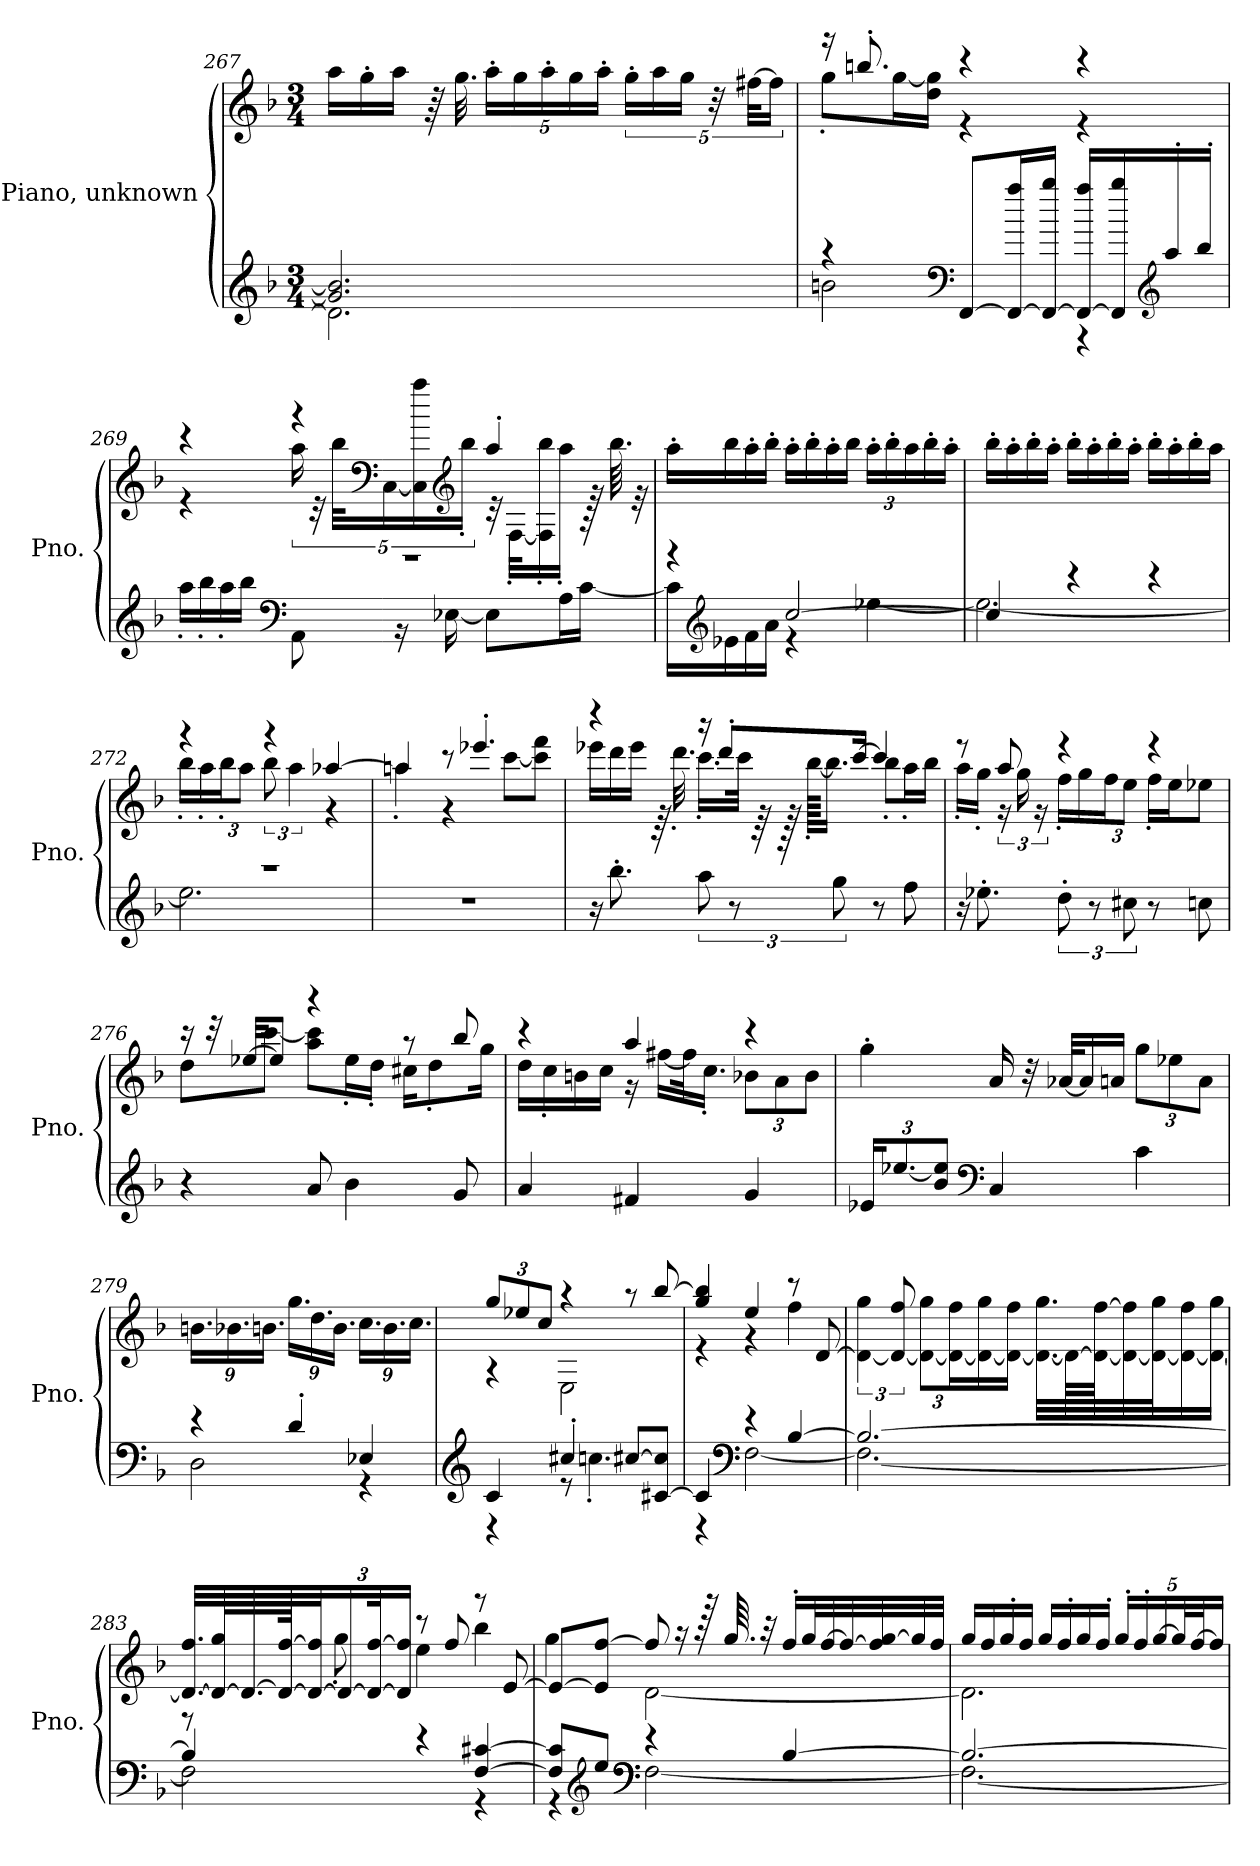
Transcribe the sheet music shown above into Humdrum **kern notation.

**kern	**kern
*part1	*part1
*staff2	*staff1
*I"Piano, unknown	*
*I'Pno.	*
!!LO:LB:g=z
*clefG2	*clefG2
*k[b-]	*k[b-]
*M3/4	*M3/4
=267	=267
*^	*
2.g/] 2.b/]	2.d\]	16aa\LL
.	.	16gg'\
.	.	16aa\JJ
.	.	64r
.	.	32.gg\
*	*	*Xbrackettup
.	.	20aa'\LL
.	.	20gg\
.	.	20aa'\
.	.	20gg\
.	.	20aa'\JJ
*	*	*brackettup
.	.	20gg'\LL
.	.	20aa\
.	.	20gg\JJ
.	.	40r
.	.	[40ff#X\KLL
.	.	20ff#\JJ]
=268	=268	=268
*	*	*^
4r	2bn\	16r	8gg'\L
.	.	8.bbn'/	.
.	.	.	[16gg\L
.	.	.	16dd\ 16gg\]JJ
*clefF4	*	*	*
[8FF/L	.	4r	4r
16FF/_ 16aa/L	.	.	.
16FF/_ 16bb-/JJ	.	.	.
16FF/_ 16aa/LL	4r	4r	4r
16FF/] 16bb-/	.	.	.
*clefG2	*	*	*
16aa'/	.	.	.
16bb-'/JJ	.	.	.
!!LO:PB:g=z	!!
=269	=269	=269	=269
2.r	16aa'\LL	4r	4r
.	16bb-'\	.	.
.	16aa'\	.	.
.	16bb-\JJ	.	.
*clefF4	*	*	*
.	8AA\	4r	20aa\
.	.	.	40r
.	.	.	40bb-\KLL
*	*	*clefF4	*
.	.	.	[20C\
.	16r	.	.
.	.	.	20C\] 20aa\
.	[16E-X\	.	.
*	*	*clefG2	*
.	.	.	20bb-'\JJ
.	8E-\L]	4aa'/	32r
.	.	.	[32F'\KLL
.	.	.	16F\]' 16bb-\'
.	16A\L	.	16aa'\JJ
.	[16c\JJ	.	128r
.	.	.	64.bb-\
.	.	.	32r
*	*	*v	*v
!!LO:LB:g=z
=270	=270	=270
4r	16c\LL]	16aa'\LL
*clefG2	*	*
.	16e-X\	16bb-\
.	16f\	16aa'\
.	16a\JJ	16bb-'\JJ
[2cc/	4r	16aa'\LL
.	.	16bb-'\
.	.	16aa'\
.	.	16bb-\JJ
*	*	*Xbrackettup
.	[4ee-X\	24aa'\LL
.	.	24bb-'\
.	.	24aa\
.	.	16bb-'\
.	.	16aa'\JJ
=271	=271	=271
4cc/]	2.ee-\_	16bb-'\LL
.	.	16aa'\
.	.	16bb-'\
.	.	16aa'\JJ
4r	.	16bb-'\LL
.	.	16aa'\
.	.	16bb-'\
.	.	16aa'\JJ
4r	.	16bb-'\LL
.	.	16aa'\
.	.	16bb-'\
.	.	16aa\JJ
!!LO:LB:g=z
=272	=272	=272
*	*	*^
2.r	2.ee-\]	4r	16bb-'\LL
.	.	.	16aa'\
.	.	.	24bb-'\J
.	.	.	12aa\J
*	*	*	*brackettup
.	.	4r	12bb-\
.	.	.	6aa\
.	.	[4aa-X/	4r
*v	*v	*	*
=273	=273	=273
2.r	4aa-/]	4aan'\
.	8r	4r
.	4.eee-X'/	.
.	.	[8ccc\L
.	.	8ccc\] 8fff\J
=274	=274	=274
16r	4r	16eee-X\LL
8.bb-'\	.	16ddd\
.	.	16eee-\JJ
.	.	64r
.	.	32.ddd'\
12aa\	16r	16.ccc'\LL
.	8ddd'/L	.
12r	.	.
.	.	32ccc\JJk
.	.	64r
.	.	128r
.	.	[128bb-'\KKKLL
.	.	16.bb-\JJ]
12gg\	.	.
.	[16ccc/Jk	.
8r	4ccc/]	8bb-'\L
8ff\	.	16aa'\L
.	.	16bb-\JJ
!!LO:LB:g=z	!!
=275	=275	=275
16r	8r	16aa'\LL
8.ee-X'\	.	16gg'\JJ
.	8aa/	24r
.	.	24gg\
.	.	24r
12dd'\	4r	16ff'\LL
.	.	16gg\
12r	.	.
*	*	*Xbrackettup
.	.	24ff\J
12cc#X\	.	12ee\J
8r	4r	16ff'\LL
.	.	16ee\J
8ccn\	.	8ee-X\J
=276	=276	=276
4r	16r	8dd\L
.	32r	.
.	[32ee-X/KKL	.
.	8ee-/J]	[8ccc\J
8a/	4r	8aa\ 8ccc\]L
4b-\	.	16ee-'\L
.	.	16dd'\JJ
.	8r	16cc#X\KL
.	.	8dd'\
8g/	8bb-/	.
.	.	16gg\Jk
=277	=277	=277
4a/	4r	16dd\LL
.	.	16cc'\
.	.	16bn\
.	.	16cc\JJ
4f#X/	4aa/	16r
.	.	[16ff#X\LL
.	.	32ff#\K]
.	.	16.cc'\JJ
4g/	4r	12b-X\L
.	.	12a\
.	.	12b-\J
*	*v	*v
!!LO:LB:g=z
=278	=278
*Xbrackettup	*
24e-X/KL	4gg'\
[12.ee-X/	.
12b-/ 12ee-/]J	.
*clefF4	*
4C/	16a/
.	32r
.	[32a-X/KLL
.	16a-/]
.	16an/JJ
4c\	12gg\L
.	12ee-X\
.	12a\J
=279	=279
*^	*
4r	2D\	18.bn\LL
.	.	18.b-X\
.	.	18.bn\JJ
4d'/	.	18.gg\LL
.	.	18.dd\
.	.	18.b\JJ
4E-X/	4r	18.cc\LL
.	.	18.b\
.	.	18.cc\JJ
=280	=280	=280
*clefG2	*	*
*	*	*^
4c/	4r	12gg/L	4r
.	.	12ee-X/	.
.	.	12cc/J	.
4cc#X'/	8r	4r	2E\
.	4.ccn'\	.	.
[8cc#X/L	.	8r	.
[8c#X/ 8cc#/]J	.	[8bb-/	.
!!LO:LB:g=z	!!
=281	=281	=281	=281
4c#/]	4r	4gg/ 4bb-/]	4r
*clefF4	*	*	*
4r	[2F\	4ee/	4r
[4B-/	.	8r	4ff\
.	.	[8d/	.
*	*	*v	*v
=282	=282	=282
*	*	*brackettup
2.B-/_	2.F\_	6d\_ 6gg\
.	.	12d/_ 12ff/
*	*	*Xbrackettup
.	.	12d\_ 12gg\L
.	.	24d\_ 24ff\L
.	.	16d\_ 16gg\
.	.	16d\_ 16ff\JJ
.	.	32.d\_ 32.gg\LLL
.	.	128d\LL_
.	.	128d\_ [128ff\JJ
.	.	32d\_ 32ff\]
.	.	32d\_ 32gg\J
.	.	16d\_ 16ff\
.	.	16d\_ 16gg\JJ
!!LO:PB:g=z
=283	=283	=283
*	*	*^
4B-/]	2F\]	32.d/_ 32.ff/LLL	8r
.	.	64d/_ 64gg/L	.
.	.	64.d/_	.
.	.	128d/_ [128ff/JK	.
.	.	32d/_ 32ff/]J	.
.	.	24d/_	8gg'\
.	.	48d/_ [48ff/K	.
.	.	16d/] 16ff/]JJ	.
4r	.	8r	4ee\
.	.	8ff/	.
[4F/ [4c#X/	4r	8r	4bb-\
.	.	[8e/	.
=284	=284	=284	=284
8F/] 8c#/]L	4r	8e/L_	4gg\
*clefG2	*	*	*
8ee/J	.	8e/] [8ff/J	.
*clefF4	*	*	*
4r	[2F\	8ff/]	[2d\
.	.	16r	.
.	.	128r	.
.	.	64.gg/	.
.	.	32r	.
[4B-/	.	16ff'/LL	.
.	.	32gg/L	.
.	.	[32ff/	.
.	.	32ff/_	.
.	.	32ff/] [32gg/	.
.	.	32gg/]	.
.	.	32ff/JJJ	.
!!LO:LB:g=z	!!
=285	=285	=285	=285
2.B-/_	2.F\_	16gg/LL	2.d\]
.	.	16ff/	.
.	.	16gg'/	.
.	.	16ff/JJ	.
.	.	16gg/LL	.
.	.	16ff'/	.
.	.	16gg/	.
.	.	16ff'/JJ	.
.	.	20gg'/LL	.
.	.	20ff'/	.
.	.	[20gg/	.
.	.	40gg/L]	.
.	.	[40ff/J	.
.	.	20ff/JJ]	.
*v	*v	*	*
*	*v	*v
=	=
*-	*-
